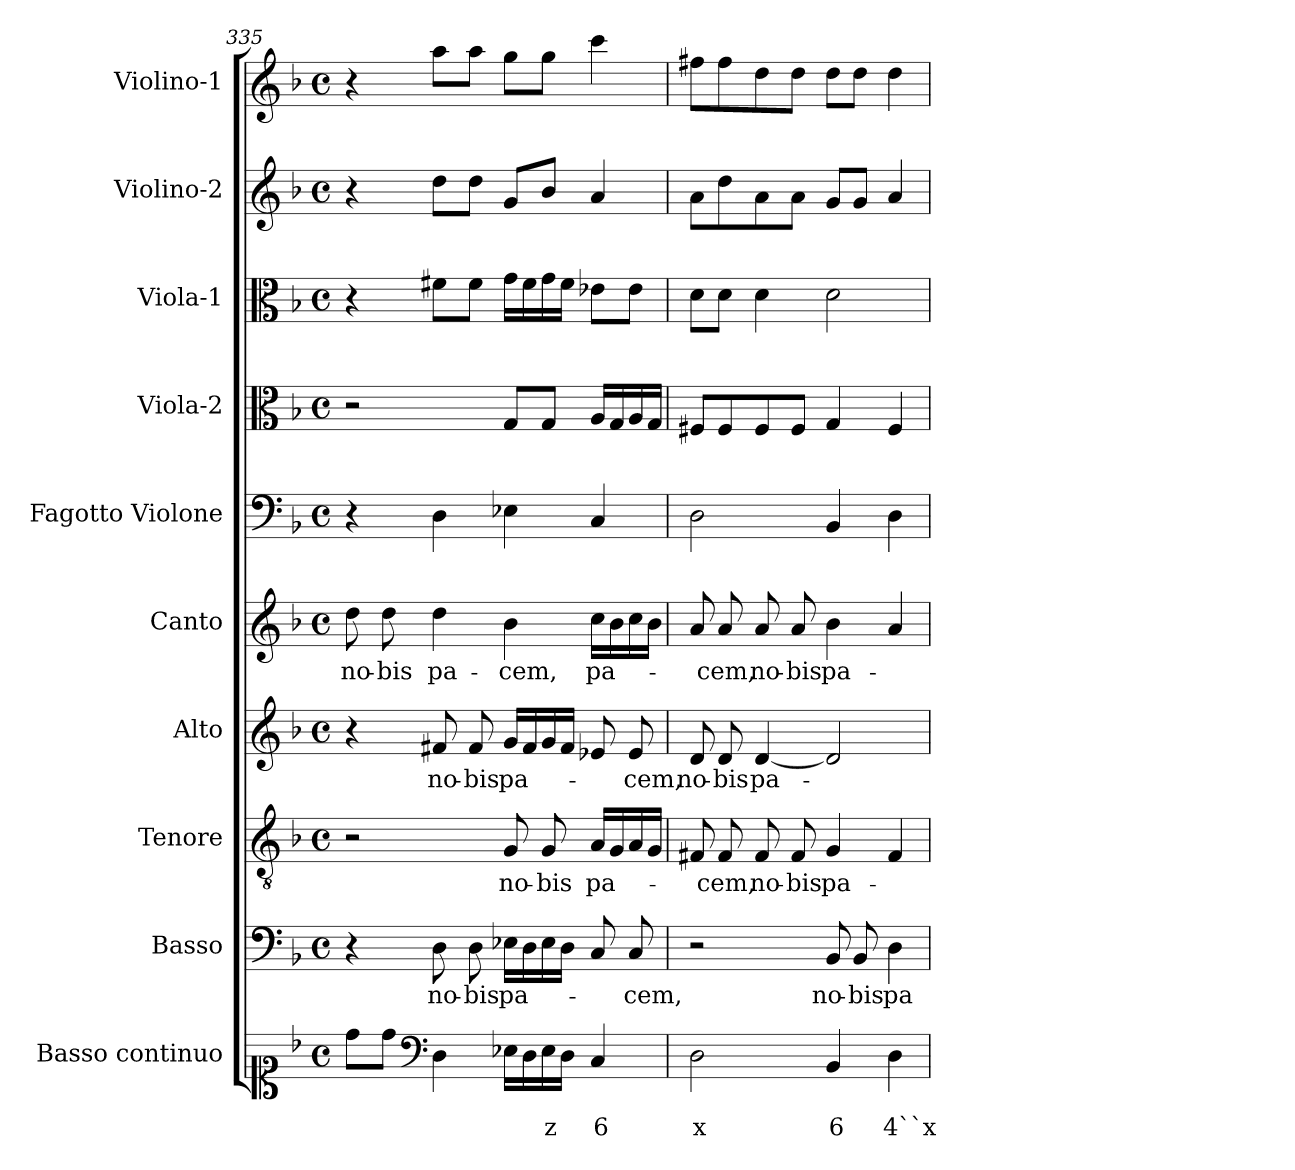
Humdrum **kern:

**kern	**text	**text	**kern	**text	**kern	**text	**kern	**text	**kern	**text	**kern	**kern	**kern	**kern	**kern
*part10	*part10	*part10	*part9	*part9	*part8	*part8	*part7	*part7	*part6	*part6	*part5	*part4	*part3	*part2	*part1
*staff10	*staff10	*staff10	*staff9	*staff9	*staff8	*staff8	*staff7	*staff7	*staff6	*staff6	*staff5	*staff4	*staff3	*staff2	*staff1
*I"Basso continuo	*	*	*I"Basso	*	*I"Tenore	*	*I"Alto	*	*I"Canto	*	*I"Fagotto Violone	*I"Viola-2	*I"Viola-1	*I"Violino-2	*I"Violino-1
!!LO:PB:g=z
*clefC1	*	*	*clefF4	*	*clefGv2	*	*clefG2	*	*clefG2	*	*clefF4	*clefC3	*clefC3	*clefG2	*clefG2
*k[b-]	*	*	*k[b-]	*	*k[b-]	*	*k[b-]	*	*k[b-]	*	*k[b-]	*k[b-]	*k[b-]	*k[b-]	*k[b-]
*F:	*	*	*F:	*	*F:	*	*F:	*	*F:	*	*F:	*F:	*F:	*F:	*F:
*M4/4	*	*	*M4/4	*	*M4/4	*	*M4/4	*	*M4/4	*	*M4/4	*M4/4	*M4/4	*M4/4	*M4/4
*met(c)	*	*	*met(c)	*	*met(c)	*	*met(c)	*	*met(c)	*	*met(c)	*met(c)	*met(c)	*met(c)	*met(c)
=335	=335	=335	=335	=335	=335	=335	=335	=335	=335	=335	=335	=335	=335	=335	=335
!	!	!	!	!	!	!	!	!	!	!LO:LY:b	!	!	!	!	!
8dd\L	.	.	4r	.	2r	.	4r	.	8dd\	no-	4r	2r	4r	4r	4r
!	!	!	!	!	!	!	!	!	!	!LO:LY:b	!	!	!	!	!
8dd\J	.	.	.	.	.	.	.	.	8dd\	-bis	.	.	.	.	.
*clefF4	*	*	*	*	*	*	*	*	*	*	*	*	*	*	*
!	!	!	!	!LO:LY:b	!	!	!	!	!	!	!	!	!	!	!
!	!	!	!	!	!	!	!	!LO:LY:b	!	!	!	!	!	!	!
!	!	!	!	!	!	!	!	!	!	!LO:LY:b	!	!	!	!	!
4D\	.	.	8D\	no-	.	.	8f#X/	no-	4dd\	pa-	4D\	.	8f#X\L	8dd\L	8aa\L
!	!	!	!	!LO:LY:b	!	!	!	!	!	!	!	!	!	!	!
!	!	!	!	!	!	!	!	!LO:LY:b	!	!	!	!	!	!	!
.	.	.	8D\	-bis	.	.	8f#/	-bis	.	.	.	.	8f#\J	8dd\J	8aa\J
!	!	!	!	!LO:LY:b	!	!	!	!	!	!	!	!	!	!	!
!	!	!	!	!	!	!LO:LY:b	!	!	!	!	!	!	!	!	!
!	!	!	!	!	!	!	!	!LO:LY:b	!	!	!	!	!	!	!
!	!	!	!	!	!	!	!	!	!	!LO:LY:b	!	!	!	!	!
16E-X\LL	.	.	16E-X\LL	pa-	8G/	no-	16g/LL	pa-	4b-\	-cem,	4E-X\	8G/L	16g\LL	8g/L	8gg\L
16D\	.	.	16D\	.	.	.	16f#/	.	.	.	.	.	16f#\	.	.
!	!	!LO:LY:b	!	!	!	!	!	!	!	!	!	!	!	!	!
!	!	!	!	!	!	!LO:LY:b	!	!	!	!	!	!	!	!	!
16E-\	.	z	16E-\	.	8G/	-bis	16g/	.	.	.	.	8G/J	16g\	8b-/J	8gg\J
16D\JJ	.	.	16D\JJ	.	.	.	16f#/JJ	.	.	.	.	.	16f#\JJ	.	.
!	!	!LO:LY:b	!	!	!	!	!	!	!	!	!	!	!	!	!
!	!	!	!	!	!	!LO:LY:b	!	!	!	!	!	!	!	!	!
!	!	!	!	!	!	!	!	!	!	!LO:LY:b	!	!	!	!	!
4C/	.	6	8C/	.	16A/LL	pa-	8e-X/	.	16cc\LL	pa-	4C/	16A/LL	8e-X\L	4a/	4ccc\
.	.	.	.	.	16G/	.	.	.	16b-\	.	.	16G/	.	.	.
!	!	!	!	!LO:LY:b	!	!	!	!	!	!	!	!	!	!	!
!	!	!	!	!	!	!	!	!LO:LY:b	!	!	!	!	!	!	!
.	.	.	8C/	-cem,	16A/	.	8e-/	-cem,	16cc\	.	.	16A/	8e-\J	.	.
.	.	.	.	.	16G/JJ	.	.	.	16b-\JJ	.	.	16G/JJ	.	.	.
=336	=336	=336	=336	=336	=336	=336	=336	=336	=336	=336	=336	=336	=336	=336	=336
!	!	!LO:LY:b	!	!	!	!	!	!	!	!	!	!	!	!	!
!	!	!	!	!	!	!	!	!LO:LY:b	!	!	!	!	!	!	!
2D\	.	x	2r	.	8F#X/	.	8d/	no-	8a/	.	2D\	8F#X/L	8d\L	8a\L	8ff#X\L
!	!	!	!	!	!	!LO:LY:b	!	!	!	!	!	!	!	!	!
!	!	!	!	!	!	!	!	!LO:LY:b	!	!	!	!	!	!	!
!	!	!	!	!	!	!	!	!	!	!LO:LY:b	!	!	!	!	!
.	.	.	.	.	8F#/	-cem,	8d/	-bis	8a/	-cem,	.	8F#/	8d\J	8dd\	8ff#\
!	!	!	!	!	!	!LO:LY:b	!	!	!	!	!	!	!	!	!
!	!	!	!	!	!	!	!	!LO:LY:b	!	!	!	!	!	!	!
!	!	!	!	!	!	!	!	!	!	!LO:LY:b	!	!	!	!	!
.	.	.	.	.	8F#/	no-	[4d/	pa-	8a/	no-	.	8F#/	4d\	8a\	8dd\
!	!	!	!	!	!	!LO:LY:b	!	!	!	!	!	!	!	!	!
!	!	!	!	!	!	!	!	!	!	!LO:LY:b	!	!	!	!	!
.	.	.	.	.	8F#/	-bis	.	.	8a/	-bis	.	8F#/J	.	8a\J	8dd\J
!	!	!LO:LY:b	!	!	!	!	!	!	!	!	!	!	!	!	!
!	!	!	!	!LO:LY:b	!	!	!	!	!	!	!	!	!	!	!
!	!	!	!	!	!	!LO:LY:b	!	!	!	!	!	!	!	!	!
!	!	!	!	!	!	!	!	!	!	!LO:LY:b	!	!	!	!	!
4BB-/	.	6	8BB-/	no-	4G/	pa-	2d/]	.	4b-\	pa-	4BB-/	4G/	2d\	8g/L	8dd\L
!	!	!	!	!LO:LY:b	!	!	!	!	!	!	!	!	!	!	!
.	.	.	8BB-/	-bis	.	.	.	.	.	.	.	.	.	8g/J	8dd\J
!	!	!LO:LY:b	!	!	!	!	!	!	!	!	!	!	!	!	!
!	!	!	!	!LO:LY:b	!	!	!	!	!	!	!	!	!	!	!
4D\	.	4``x	4D\	pa-	4F#/	.	.	.	4a/	.	4D\	4F#/	.	4a/	4dd\
=	=	=	=	=	=	=	=	=	=	=	=	=	=	=	=
*-	*-	*-	*-	*-	*-	*-	*-	*-	*-	*-	*-	*-	*-	*-	*-
